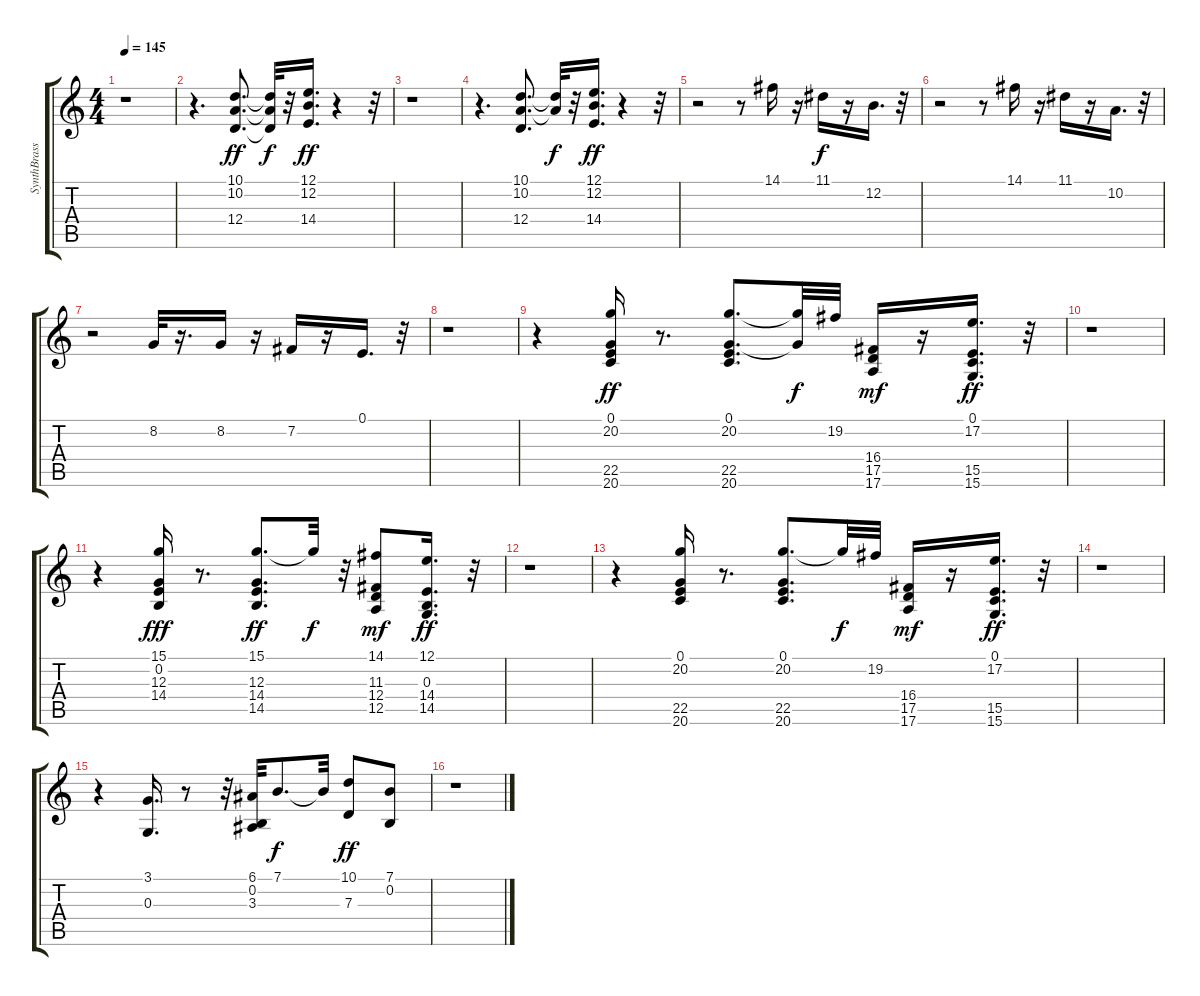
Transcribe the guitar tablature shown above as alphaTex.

\track ("SynthBrass 1" "SynthBrass") {instrument synthbrass1}
\staff {score tabs}
\tuning (E4 B3 G3 D3 A2 E2) {hide}
\ts (4 4)
\tempo 145
\clef g2
\ks c
r.1{dy ff} |
r.4{d} (10.1 10.2 12.4).8{d} (10.1{t} 10.2{t} 12.4{t}).32{dy f} r.32 (12.1 12.2 14.4).16{d dy ff} r.4 r.32 |
r.1 |
r.4{d} (10.1 10.2 12.4).8{d} (10.1{t} 10.2{t}).32{dy f} r.32 (12.1 12.2 14.4).16{d dy ff} r.4 r.32 |
r.2 r.8 14.1.16 r.16 11.1.16{dy f} r.16 12.2.16{d} r.32 |
r.2 r.8 14.1.16 r.16 11.1.16 r.16 10.2.16{d} r.32 |
r.2 8.2.32 r.16{d} 8.2.16 r.16 7.2.16 r.16 0.1.16{d} r.32 |
r.1 |
r.4 (0.1 20.2 22.5 20.6).16{dy ff} r.8{d} (0.1 20.2 22.5 20.6).8{d} (20.2{t} 22.5{t}).32{dy f} 19.2.32 (16.4 17.5 17.6).16{dy mf} r.16 (0.1 17.2 15.5 15.6).16{d dy ff} r.32 |
r.1 |
r.4 (15.1 0.2 12.3 14.4).16{dy fff} r.8{d} (15.1 12.3 14.4 14.5).8{d dy ff} 15.1{t}.32{dy f} r.32 (14.1 11.3 12.4 12.5).8{dy mf} (12.1 0.3 14.4 14.5).16{d dy ff} r.32 |
r.1 |
r.4 (0.1 20.2 22.5 20.6).16 r.8{d} (0.1 20.2 22.5 20.6).8{d} 20.2{t}.32{dy f} 19.2.32 (16.4 17.5 17.6).16{dy mf} r.16 (0.1 17.2 15.5 15.6).16{d dy ff} r.32 |
r.1 |
r.4 (3.1 0.3).16{d} r.8 r.32 (6.1 0.2 3.3).32 7.1.8{d dy f} 7.1{t}.32 (10.1 7.3).8{dy ff} (7.1 0.2).8 |
r.1
